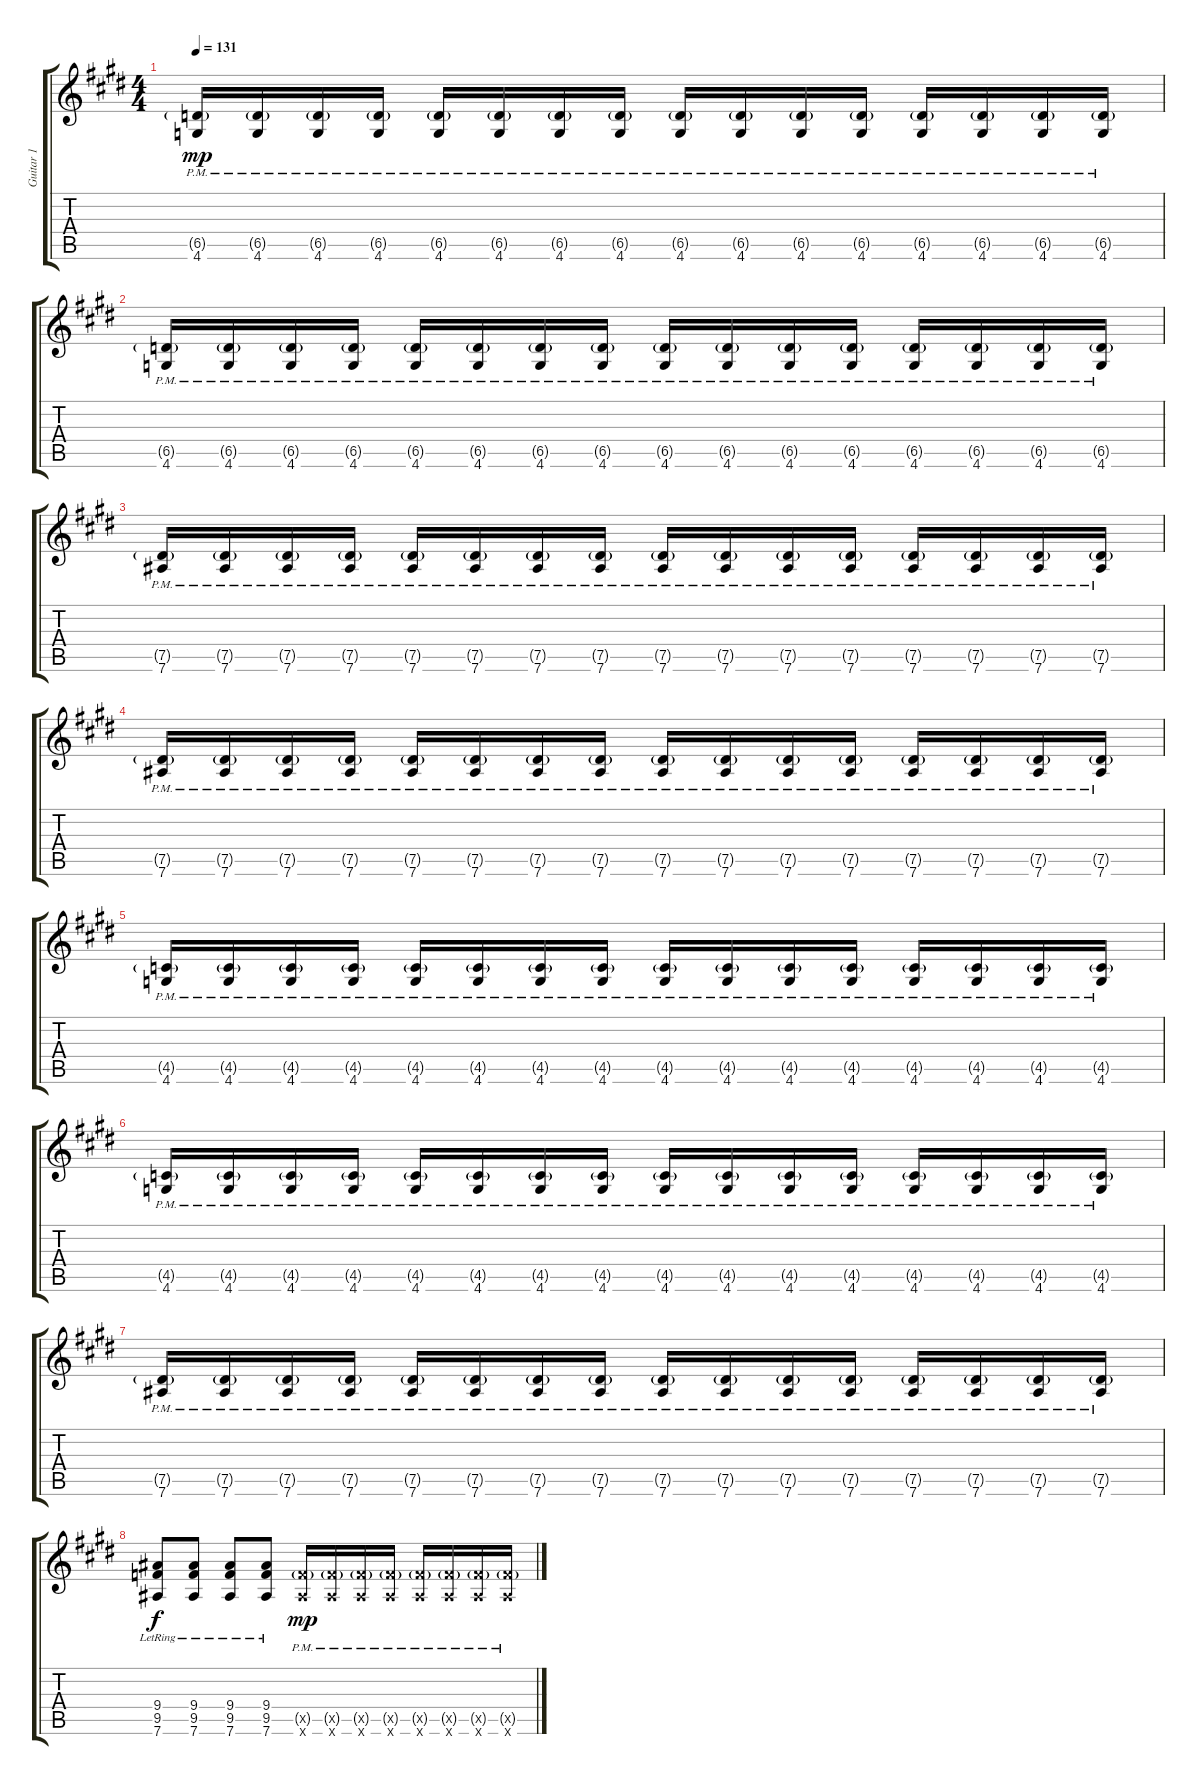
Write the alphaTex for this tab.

\track ("Guitar 1" "Guitar 1") {instrument distortionguitar}
\staff {score tabs}
\tuning (Eb4 Bb3 Gb3 Db3 Ab2 Eb2) {hide}
\ts (4 4)
\tempo 131
\clef g2
\ks e
(6.5{g pm} 4.6{pm}).16{dy mp} (6.5{g pm} 4.6{pm}).16 (6.5{g pm} 4.6{pm}).16 (6.5{g pm} 4.6{pm}).16 (6.5{g pm} 4.6{pm}).16 (6.5{g pm} 4.6{pm}).16 (6.5{g pm} 4.6{pm}).16 (6.5{g pm} 4.6{pm}).16 (6.5{g pm} 4.6{pm}).16 (6.5{g pm} 4.6{pm}).16 (6.5{g pm} 4.6{pm}).16 (6.5{g pm} 4.6{pm}).16 (6.5{g pm} 4.6{pm}).16 (6.5{g pm} 4.6{pm}).16 (6.5{g pm} 4.6{pm}).16 (6.5{g pm} 4.6{pm}).16 |
\ks c#minor
(6.5{g pm} 4.6{pm}).16 (6.5{g pm} 4.6{pm}).16 (6.5{g pm} 4.6{pm}).16 (6.5{g pm} 4.6{pm}).16 (6.5{g pm} 4.6{pm}).16 (6.5{g pm} 4.6{pm}).16 (6.5{g pm} 4.6{pm}).16 (6.5{g pm} 4.6{pm}).16 (6.5{g pm} 4.6{pm}).16 (6.5{g pm} 4.6{pm}).16 (6.5{g pm} 4.6{pm}).16 (6.5{g pm} 4.6{pm}).16 (6.5{g pm} 4.6{pm}).16 (6.5{g pm} 4.6{pm}).16 (6.5{g pm} 4.6{pm}).16 (6.5{g pm} 4.6{pm}).16 |
\ks e
(7.5{g pm} 7.6{pm}).16 (7.5{g pm} 7.6{pm}).16 (7.5{g pm} 7.6{pm}).16 (7.5{g pm} 7.6{pm}).16 (7.5{g pm} 7.6{pm}).16 (7.5{g pm} 7.6{pm}).16 (7.5{g pm} 7.6{pm}).16 (7.5{g pm} 7.6{pm}).16 (7.5{g pm} 7.6{pm}).16 (7.5{g pm} 7.6{pm}).16 (7.5{g pm} 7.6{pm}).16 (7.5{g pm} 7.6{pm}).16 (7.5{g pm} 7.6{pm}).16 (7.5{g pm} 7.6{pm}).16 (7.5{g pm} 7.6{pm}).16 (7.5{g pm} 7.6{pm}).16 |
\ks c#minor
(7.5{g pm} 7.6{pm}).16 (7.5{g pm} 7.6{pm}).16 (7.5{g pm} 7.6{pm}).16 (7.5{g pm} 7.6{pm}).16 (7.5{g pm} 7.6{pm}).16 (7.5{g pm} 7.6{pm}).16 (7.5{g pm} 7.6{pm}).16 (7.5{g pm} 7.6{pm}).16 (7.5{g pm} 7.6{pm}).16 (7.5{g pm} 7.6{pm}).16 (7.5{g pm} 7.6{pm}).16 (7.5{g pm} 7.6{pm}).16 (7.5{g pm} 7.6{pm}).16 (7.5{g pm} 7.6{pm}).16 (7.5{g pm} 7.6{pm}).16 (7.5{g pm} 7.6{pm}).16 |
\ks e
(4.5{g pm} 4.6{pm}).16 (4.5{g pm} 4.6{pm}).16 (4.5{g pm} 4.6{pm}).16 (4.5{g pm} 4.6{pm}).16 (4.5{g pm} 4.6{pm}).16 (4.5{g pm} 4.6{pm}).16 (4.5{g pm} 4.6{pm}).16 (4.5{g pm} 4.6{pm}).16 (4.5{g pm} 4.6{pm}).16 (4.5{g pm} 4.6{pm}).16 (4.5{g pm} 4.6{pm}).16 (4.5{g pm} 4.6{pm}).16 (4.5{g pm} 4.6{pm}).16 (4.5{g pm} 4.6{pm}).16 (4.5{g pm} 4.6{pm}).16 (4.5{g pm} 4.6{pm}).16 |
\ks c#minor
(4.5{g pm} 4.6{pm}).16 (4.5{g pm} 4.6{pm}).16 (4.5{g pm} 4.6{pm}).16 (4.5{g pm} 4.6{pm}).16 (4.5{g pm} 4.6{pm}).16 (4.5{g pm} 4.6{pm}).16 (4.5{g pm} 4.6{pm}).16 (4.5{g pm} 4.6{pm}).16 (4.5{g pm} 4.6{pm}).16 (4.5{g pm} 4.6{pm}).16 (4.5{g pm} 4.6{pm}).16 (4.5{g pm} 4.6{pm}).16 (4.5{g pm} 4.6{pm}).16 (4.5{g pm} 4.6{pm}).16 (4.5{g pm} 4.6{pm}).16 (4.5{g pm} 4.6{pm}).16 |
\ks e
(7.5{g pm} 7.6{pm}).16 (7.5{g pm} 7.6{pm}).16 (7.5{g pm} 7.6{pm}).16 (7.5{g pm} 7.6{pm}).16 (7.5{g pm} 7.6{pm}).16 (7.5{g pm} 7.6{pm}).16 (7.5{g pm} 7.6{pm}).16 (7.5{g pm} 7.6{pm}).16 (7.5{g pm} 7.6{pm}).16 (7.5{g pm} 7.6{pm}).16 (7.5{g pm} 7.6{pm}).16 (7.5{g pm} 7.6{pm}).16 (7.5{g pm} 7.6{pm}).16 (7.5{g pm} 7.6{pm}).16 (7.5{g pm} 7.6{pm}).16 (7.5{g pm} 7.6{pm}).16 |
\ks c#minor
(9.4{lr} 9.5{lr} 7.6{lr}).8{dy f} (9.4{lr} 9.5{lr} 7.6{lr}).8 (9.4{lr} 9.5{lr} 7.6{lr}).8 (9.4{lr} 9.5{lr} 7.6{lr}).8 (9.5{g pm x} 7.6{pm x}).16{dy mp} (9.5{g pm x} 7.6{pm x}).16 (9.5{g pm x} 7.6{pm x}).16 (9.5{g pm x} 7.6{pm x}).16 (9.5{g pm x} 7.6{pm x}).16 (9.5{g pm x} 7.6{pm x}).16 (9.5{g pm x} 7.6{pm x}).16 (9.5{g pm x} 7.6{pm x}).16
